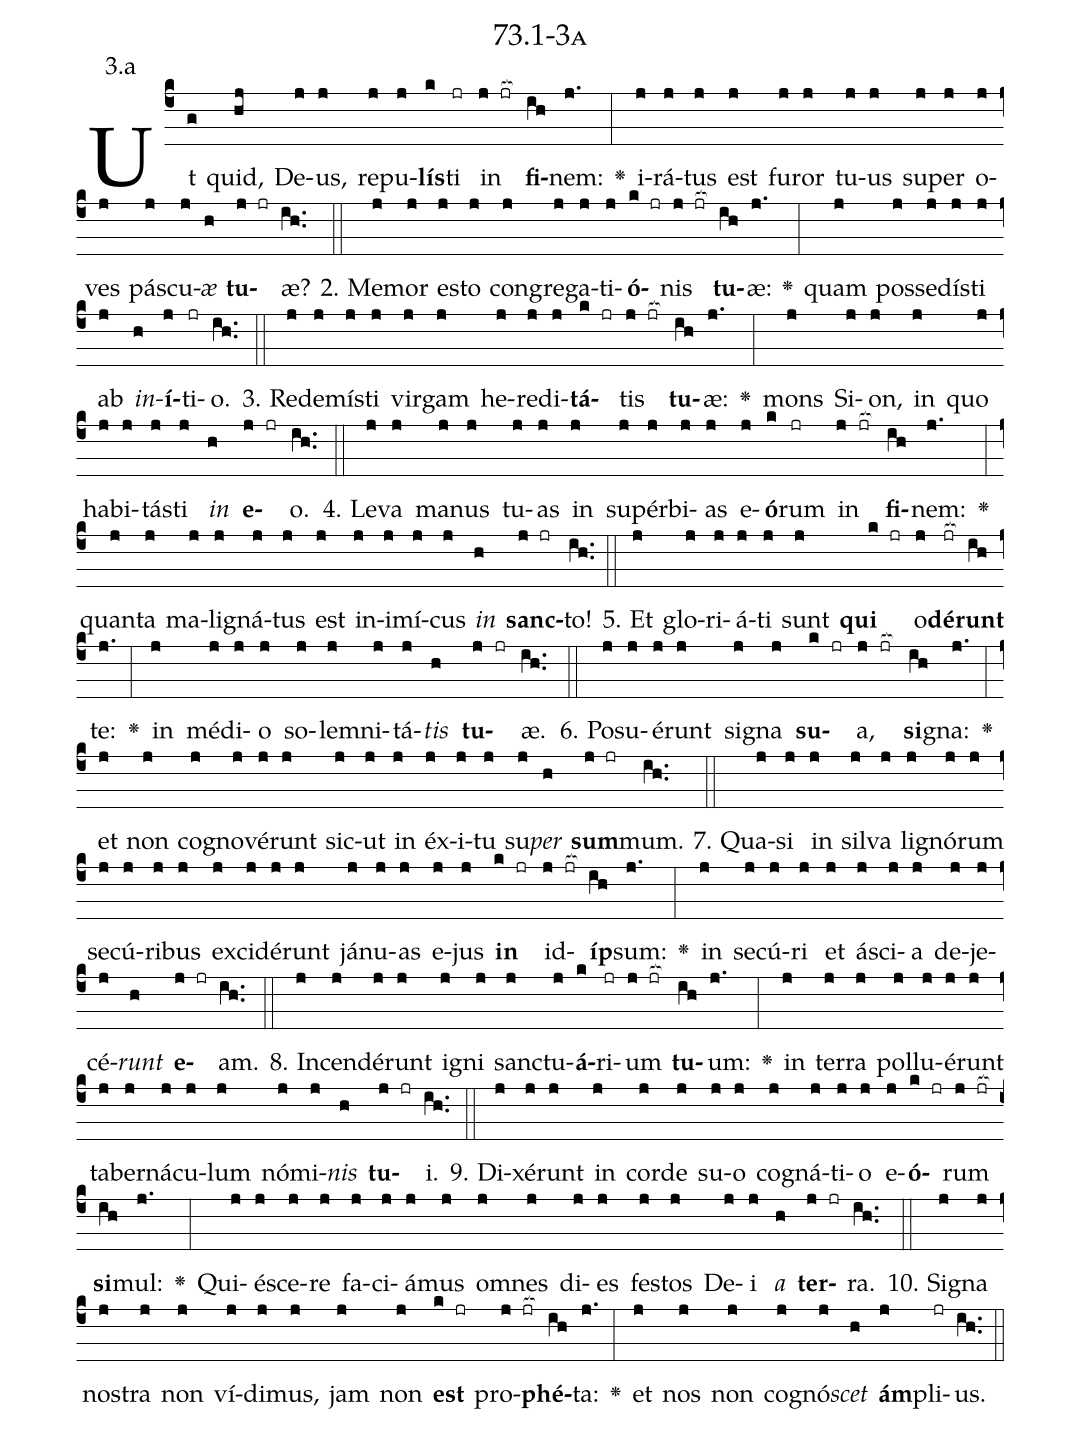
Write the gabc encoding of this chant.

name: 73.1-3a;
annotation: 3.a;
%%
(c4)Ut(g) quid,(hj) De(j)us,(j) re(j)pu(j)<b>lís</b>(k)ti(jr) in(j jr[ocb:1{]) <b>fi</b>(ih[ocb:0}])nem:(j.) <v>\greheightstar</v>(:) i(j)rá(j)tus(j) est(j) fu(j)ror(j) tu(j)us(j) su(j)per(j) o(j)ves(j) pás(j)cu(j)<i>æ</i>(h) <b>tu</b>(j jr)æ?(ih..) (::)
2. Me(j)mor(j) es(j)to(j) con(j)gre(j)ga(j)ti(j)<b>ó</b>(k jr)nis(j jr[ocb:1{]) <b>tu</b>(ih[ocb:0}])æ:(j.) <v>\greheightstar</v>(:) quam(j) pos(j)se(j)dís(j)ti(j) ab(j) <i>in</i>(h)<b>í</b>(j)ti(jr)o.(ih..) (::)
3. Red(j)e(j)mís(j)ti(j) vir(j)gam(j) he(j)re(j)di(j)<b>tá</b>(k jr)tis(j jr[ocb:1{]) <b>tu</b>(ih[ocb:0}])æ:(j.) <v>\greheightstar</v>(:) mons(j) Si(j)on,(j) in(j) quo(j) ha(j)bi(j)tás(j)ti(j) <i>in</i>(h) <b>e</b>(j jr)o.(ih..) (::)
4. Le(j)va(j) ma(j)nus(j) tu(j)as(j) in(j) su(j)pér(j)bi(j)as(j) e(j)<b>ó</b>(k)rum(jr) in(j jr[ocb:1{]) <b>fi</b>(ih[ocb:0}])nem:(j.) <v>\greheightstar</v>(:) quan(j)ta(j) ma(j)li(j)gná(j)tus(j) est(j) in(j)i(j)mí(j)cus(j) <i>in</i>(h) <b>sanc</b>(j jr)to!(ih..) (::)
5. Et(j) glo(j)ri(j)á(j)ti(j) sunt(j) <b>qui</b>(k jr) o(j)<b>dé</b>(jr[ocb:1{])<b>runt</b>(ih[ocb:0}]) te:(j.) <v>\greheightstar</v>(:) in(j) mé(j)di(j)o(j) so(j)lem(j)ni(j)tá(j)<i>tis</i>(h) <b>tu</b>(j jr)æ.(ih..) (::)
6. Po(j)su(j)é(j)runt(j) si(j)gna(j) <b>su</b>(k jr)a,(j jr[ocb:1{]) <b>si</b>(ih[ocb:0}])gna:(j.) <v>\greheightstar</v>(:) et(j) non(j) co(j)gno(j)vé(j)runt(j) sic(j)ut(j) in(j) éx(j)i(j)tu(j) su(j)<i>per</i>(h) <b>sum</b>(j jr)mum.(ih..) (::)
7. Qua(j)si(j) in(j) sil(j)va(j) li(j)gnó(j)rum(j) se(j)cú(j)ri(j)bus(j) ex(j)ci(j)dé(j)runt(j) já(j)nu(j)as(j) e(j)jus(j) <b>in</b>(k jr) id(j jr[ocb:1{])<b>íp</b>(ih[ocb:0}])sum:(j.) <v>\greheightstar</v>(:) in(j) se(j)cú(j)ri(j) et(j) á(j)sci(j)a(j) de(j)je(j)cé(j)<i>runt</i>(h) <b>e</b>(j jr)am.(ih..) (::)
8. In(j)cen(j)dé(j)runt(j) i(j)gni(j) sanc(j)tu(j)<b>á</b>(k)ri(jr)um(j jr[ocb:1{]) <b>tu</b>(ih[ocb:0}])um:(j.) <v>\greheightstar</v>(:) in(j) ter(j)ra(j) pol(j)lu(j)é(j)runt(j) ta(j)ber(j)ná(j)cu(j)lum(j) nó(j)mi(j)<i>nis</i>(h) <b>tu</b>(j jr)i.(ih..) (::)
9. Di(j)xé(j)runt(j) in(j) cor(j)de(j) su(j)o(j) co(j)gná(j)ti(j)o(j) e(j)<b>ó</b>(k jr)rum(j jr[ocb:1{]) <b>si</b>(ih[ocb:0}])mul:(j.) <v>\greheightstar</v>(:) Qui(j)é(j)sce(j)re(j) fa(j)ci(j)á(j)mus(j) om(j)nes(j) di(j)es(j) fes(j)tos(j) De(j)i(j) <i>a</i>(h) <b>ter</b>(j jr)ra.(ih..) (::)
10. Si(j)gna(j) nos(j)tra(j) non(j) ví(j)di(j)mus,(j) jam(j) non(j) <b>est</b>(k jr) pro(j jr[ocb:1{])<b>phé</b>(ih[ocb:0}])ta:(j.) <v>\greheightstar</v>(:) et(j) nos(j) non(j) co(j)gnó(j)<i>scet</i>(h) <b>ám</b>(j)pli(jr)us.(ih..) (::)
